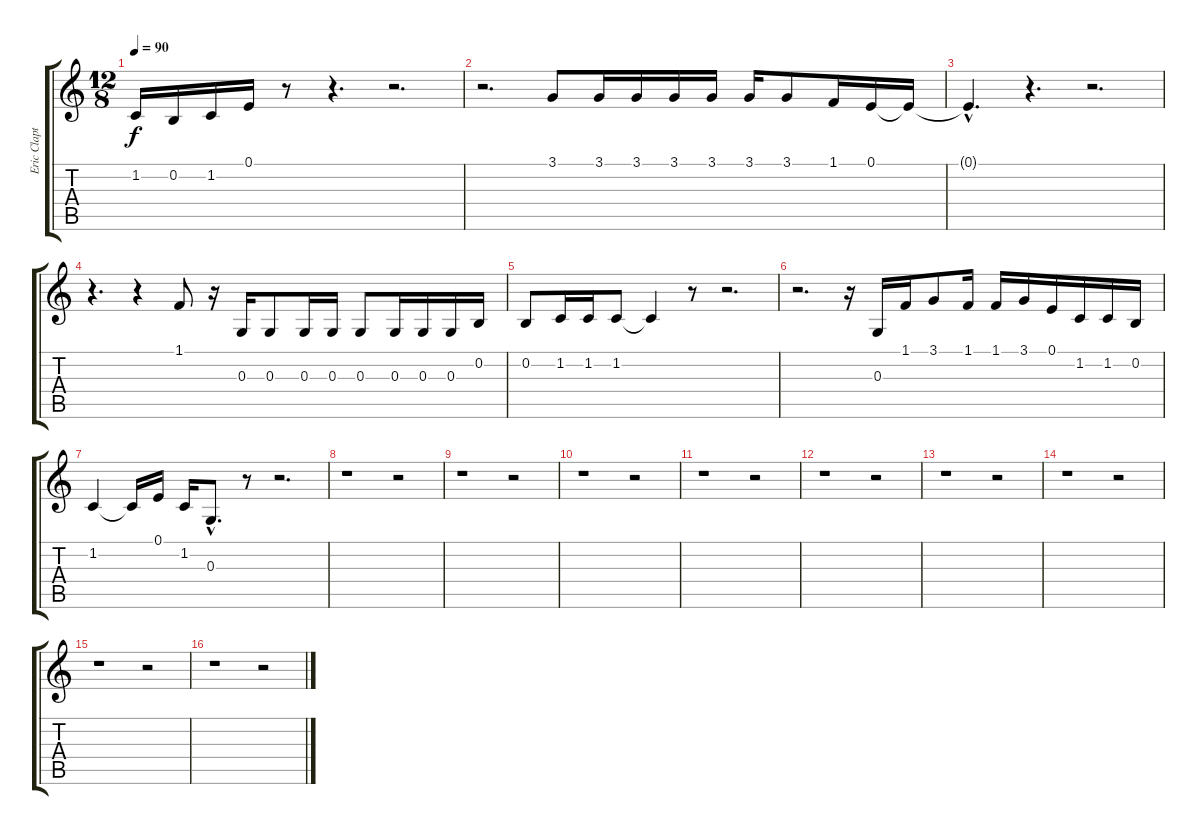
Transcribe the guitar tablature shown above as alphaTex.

\track ("Eric Clapton Voice" "Eric Clapt") {instrument oboe}
\staff {score tabs}
\tuning (E4 B3 G3 D3 A2 E2) {hide}
\ts (12 8)
\tempo 90
\clef g2
\ks c
1.2.16{dy f} 0.2.16 1.2.16 0.1.16 r.8 r.4{d} r.2{d} |
r.2{d} 3.1.8 3.1.16 3.1.16 3.1.16 3.1.16 3.1.16 3.1.8 1.1.16 0.1.16 0.1{t}.16 |
0.1{hac t}.4{d} r.4{d} r.2{d} |
r.4{d} r.4 1.1.8 r.16 0.3.16 0.3.8 0.3.16 0.3.16 0.3.8 0.3.16 0.3.16 0.3.16 0.2.16 |
0.2.8 1.2.16 1.2.16 1.2.8 1.2{t}.4 r.8 r.2{d} |
r.2{d} r.16 0.3.16 1.1.16 3.1.8 1.1.16 1.1.16 3.1.16 0.1.16 1.2.16 1.2.16 0.2.16 |
1.2.4 1.2{t}.16 0.1.16 1.2.16 0.3{hac}.8{d} r.8 r.2{d} |
r.1 r.2 |
r.1 r.2 |
r.1 r.2 |
r.1 r.2 |
r.1 r.2 |
r.1 r.2 |
r.1 r.2 |
r.1 r.2 |
r.1 r.2
